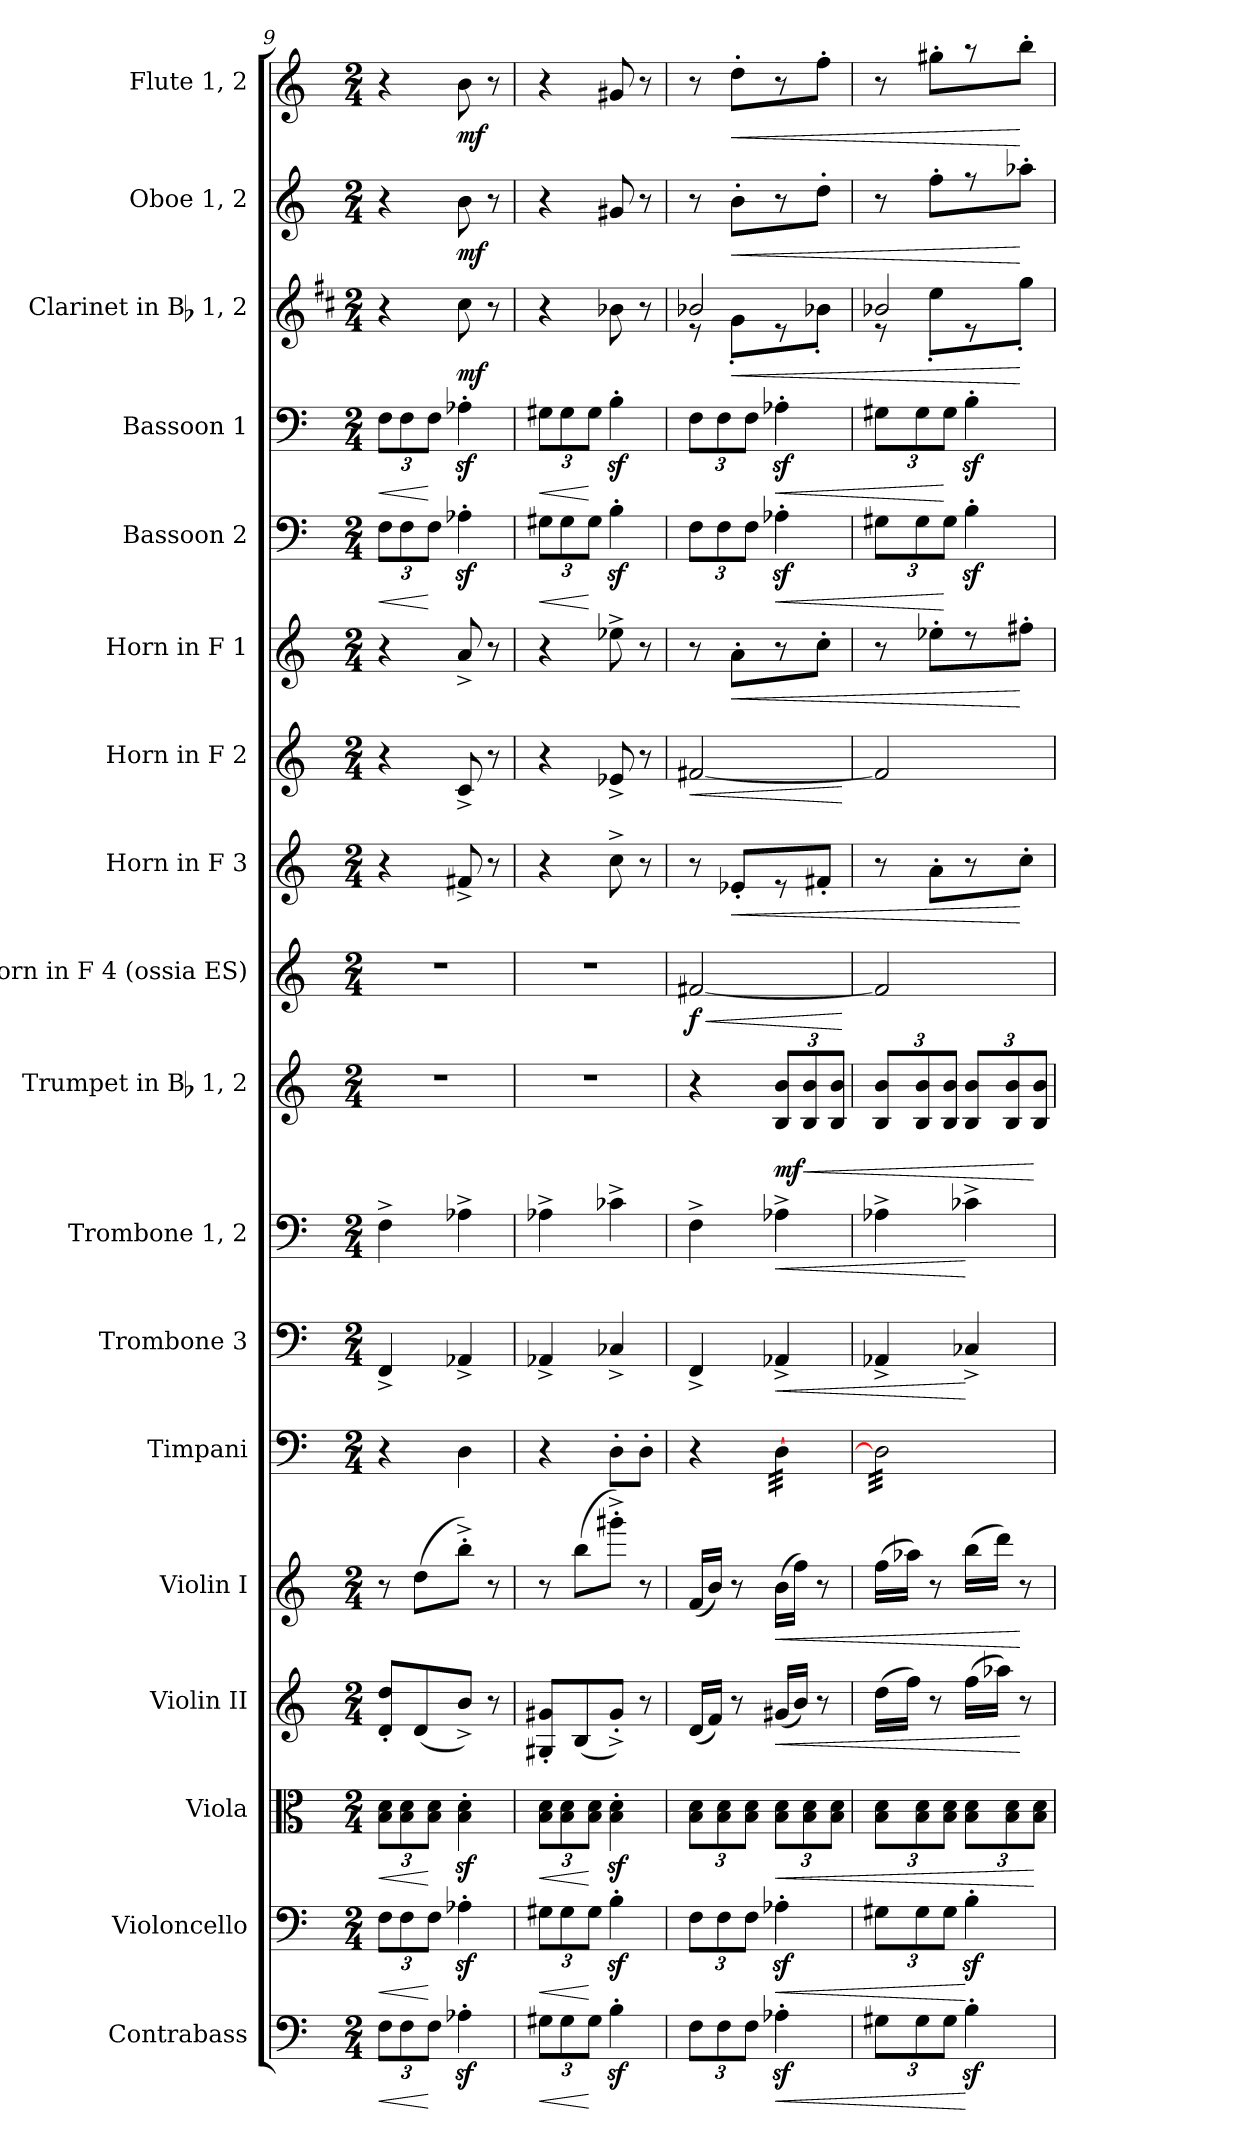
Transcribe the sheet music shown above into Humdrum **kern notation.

**kern	**dynam	**kern	**dynam	**kern	**dynam	**kern	**dynam	**kern	**dynam	**kern	**kern	**dynam	**kern	**dynam	**kern	**dynam	**kern	**dynam	**kern	**dynam	**kern	**dynam	**kern	**dynam	**kern	**dynam	**kern	**dynam	**kern	**dynam	**kern	**dynam	**kern	**dynam
*part18	*part18	*part17	*part17	*part16	*part16	*part15	*part15	*part14	*part14	*part13	*part12	*part12	*part11	*part11	*part10	*part10	*part9	*part9	*part8	*part8	*part7	*part7	*part6	*part6	*part5	*part5	*part4	*part4	*part3	*part3	*part2	*part2	*part1	*part1
*staff18	*staff18	*staff17	*staff17	*staff16	*staff16	*staff15	*staff15	*staff14	*staff14	*staff13	*staff12	*staff12	*staff11	*staff11	*staff10	*staff10	*staff9	*staff9	*staff8	*staff8	*staff7	*staff7	*staff6	*staff6	*staff5	*staff5	*staff4	*staff4	*staff3	*staff3	*staff2	*staff2	*staff1	*staff1
*I"Contrabass	*	*I"Violoncello	*	*I"Viola	*	*I"Violin II	*	*I"Violin I	*	*I"Timpani	*I"Trombone 3	*	*I"Trombone 1, 2	*	*I"Trumpet in Bb 1, 2	*	*I"Horn in F 4 (ossia ES)	*	*I"Horn in F 3	*	*I"Horn in F 2	*	*I"Horn in F 1	*	*I"Bassoon 2	*	*I"Bassoon 1	*	*I"Clarinet in Bb 1, 2	*	*I"Oboe 1, 2	*	*I"Flute 1, 2	*
*I'Cb.	*	*I'Vc.	*	*I'Vla.	*	*I'Vln. II	*	*I'Vln. I	*	*I'Timp.	*I'Tbn.	*	*I'Tbn.	*	*I'Tpt.	*	*I'Hn.	*	*I'Hn.	*	*I'Hn.	*	*I'Hn.	*	*I'Bsn.	*	*I'Bsn.	*	*I'Cl.	*	*I'Ob.	*	*I'Fl.	*
*clefF4	*	*clefF4	*	*clefC3	*	*clefG2	*	*clefG2	*	*clefF4	*clefF4	*	*clefF4	*	*clefG2	*	*clefG2	*	*clefG2	*	*clefG2	*	*clefG2	*	*clefF4	*	*clefF4	*	*clefG2	*	*clefG2	*	*clefG2	*
*ITrd7c12	*	*	*	*	*	*	*	*	*	*	*	*	*	*	*ITrd1c2	*	*ITrd4c7	*	*ITrd4c7	*	*ITrd4c7	*	*ITrd4c7	*	*	*	*	*	*ITrd1c2	*	*	*	*	*
*k[]	*	*k[]	*	*k[]	*	*k[]	*	*k[]	*	*k[]	*k[]	*	*k[]	*	*k[b-e-]	*	*k[b-]	*	*k[b-]	*	*k[b-]	*	*k[b-]	*	*k[]	*	*k[]	*	*k[]	*	*k[]	*	*k[]	*
*C:	*	*C:	*	*C:	*	*C:	*	*C:	*	*C:	*C:	*	*C:	*	*B-:	*	*F:	*	*F:	*	*F:	*	*F:	*	*C:	*	*C:	*	*C:	*	*C:	*	*C:	*
*M2/4	*	*M2/4	*	*M2/4	*	*M2/4	*	*M2/4	*	*M2/4	*M2/4	*	*M2/4	*	*M2/4	*	*M2/4	*	*M2/4	*	*M2/4	*	*M2/4	*	*M2/4	*	*M2/4	*	*M2/4	*	*M2/4	*	*M2/4	*
=9	=9	=9	=9	=9	=9	=9	=9	=9	=9	=9	=9	=9	=9	=9	=9	=9	=9	=9	=9	=9	=9	=9	=9	=9	=9	=9	=9	=9	=9	=9	=9	=9	=9	=9
!	!LO:HP:b	!	!LO:HP:b	!	!LO:HP:b	!	!	!	!	!	!	!	!	!	!	!	!	!	!	!	!	!	!	!	!	!LO:HP:b	!	!LO:HP:b	!	!	!	!	!	!
12FFL	<	12FL	<	12B 12dL	<	8d' 8dd'L	.	8r	.	4r	4FF^	.	4F^	.	2r	.	2r	.	4r	.	4r	.	4r	.	12FL	<	12FL	<	4r	.	4r	.	4r	.
12FF	.	12F	.	12B 12d	.	.	.	.	.	.	.	.	.	.	.	.	.	.	.	.	.	.	.	.	12F	.	12F	.	.	.	.	.	.	.
.	.	.	.	.	.	(8d	.	(8ddL	.	.	.	.	.	.	.	.	.	.	.	.	.	.	.	.	.	.	.	.	.	.	.	.	.	.
12FFJ	[	12FJ	[	12B 12dJ	[	.	.	.	.	.	.	.	.	.	.	.	.	.	.	.	.	.	.	.	12FJ	[	12FJ	[	.	.	.	.	.	.
4AA-Xz'	.	4A-Xz'	.	4Bz' 4dz'	.	8b^J)	.	8bb'^J)	.	4D	4AA-X^	.	4A-X^	.	.	.	.	.	8Bn^L	.	8F^L	.	8d^L	.	4A-Xz'	.	4A-Xz'	.	8bL	mf	8bL	mf	8bL	mf
.	.	.	.	.	.	8r	.	8r	.	.	.	.	.	.	.	.	.	.	8r	.	8r	.	8r	.	.	.	.	.	8r	.	8r	.	8r	.
=10	=10	=10	=10	=10	=10	=10	=10	=10	=10	=10	=10	=10	=10	=10	=10	=10	=10	=10	=10	=10	=10	=10	=10	=10	=10	=10	=10	=10	=10	=10	=10	=10	=10	=10
!	!LO:HP:b	!	!LO:HP:b	!	!LO:HP:b	!	!	!	!	!	!	!	!	!	!	!	!	!	!	!	!	!	!	!	!	!LO:HP:b	!	!LO:HP:b	!	!	!	!	!	!
12GG#XL	<	12G#XL	<	12B 12dL	<	8G#X' 8g#X'L	.	8r	.	4r	4AA-X^	.	4A-X^	.	2r	.	2r	.	4r	.	4r	.	4r	.	12G#XL	<	12G#XL	<	4r	.	4r	.	4r	.
12GG#	.	12G#	.	12B 12d	.	.	.	.	.	.	.	.	.	.	.	.	.	.	.	.	.	.	.	.	12G#	.	12G#	.	.	.	.	.	.	.
.	.	.	.	.	.	(8B	.	(8bbL	.	.	.	.	.	.	.	.	.	.	.	.	.	.	.	.	.	.	.	.	.	.	.	.	.	.
12GG#J	[	12G#J	[	12B 12dJ	[	.	.	.	.	.	.	.	.	.	.	.	.	.	.	.	.	.	.	.	12G#J	[	12G#J	[	.	.	.	.	.	.
4BBz'	.	4Bz'	.	4Bz' 4dz'	.	8g#'^J)	.	8ggg#X'^J)	.	8D'L	4C-X^	.	4c-X^	.	.	.	.	.	8f^L	.	8A-X^L	.	8a-X^L	.	4Bz'	.	4Bz'	.	8a-XL	.	8g#XL	.	8g#XL	.
.	.	.	.	.	.	8r	.	8r	.	8D'J	.	.	.	.	.	.	.	.	8r	.	8r	.	8r	.	.	.	.	.	8r	.	8r	.	8r	.
=11	=11	=11	=11	=11	=11	=11	=11	=11	=11	=11	=11	=11	=11	=11	=11	=11	=11	=11	=11	=11	=11	=11	=11	=11	=11	=11	=11	=11	=11	=11	=11	=11	=11	=11
!	!	!	!	!	!	!	!	!	!	!	!	!	!	!	!	!	!	!LO:HP:b	!	!	!	!LO:HP:b	!	!	!	!	!	!	!	!	!	!	!	!
*	*	*	*	*	*	*	*	*	*	*	*	*	*	*	*	*	*	*	*	*	*	*	*	*	*	*	*	*	*^	*	*	*	*	*
12FFL	.	12FL	.	12B 12dL	.	(16dLL	.	(16fLL	.	4r	4FF^	.	4F^	.	4r	.	[2Bn	< f	8r	.	[2Bn	<	8r	.	12FL	.	12FL	.	2a-X	8r	.	8r	.	8r	.
.	.	.	.	.	.	16fJJ)	.	16bJJ)	.	.	.	.	.	.	.	.	.	.	.	.	.	.	.	.	.	.	.	.	.	.	.	.	.	.	.
12FF	.	12F	.	12B 12d	.	.	.	.	.	.	.	.	.	.	.	.	.	.	.	.	.	.	.	.	12F	.	12F	.	.	.	.	.	.	.	.
!	!	!	!	!	!	!	!	!	!	!	!	!	!	!	!	!	!	!	!	!LO:HP:b	!	!	!	!LO:HP:b	!	!	!	!	!	!	!LO:HP:b	!	!LO:HP:b	!	!LO:HP:b
.	.	.	.	.	.	8r	.	8r	.	.	.	.	.	.	.	.	.	.	8A-X'L	<	.	.	8d'L	<	.	.	.	.	.	8f'L	<	8b'L	<	8dd'L	<
12FFJ	.	12FJ	.	12B 12dJ	.	.	.	.	.	.	.	.	.	.	.	.	.	.	.	.	.	.	.	.	12FJ	.	12FJ	.	.	.	.	.	.	.	.
!	!LO:HP:b	!	!LO:HP:b	!	!LO:HP:b	!	!LO:HP:b	!	!LO:HP:b	!	!	!LO:HP:b	!	!LO:HP:b	!	!	!	!	!	!	!	!	!	!	!	!LO:HP:b	!	!LO:HP:b	!	!	!	!	!	!	!
*	*	*	*	*	*	*	*	*	*	*tremolo	*	*	*	*	*	*	*	*	*	*	*	*	*	*	*	*	*	*	*	*	*	*	*	*	*
4AA-Xz'	<	4A-Xz'	<	12B 12dL	<	(16g#XLL	<	(16bLL	<	[32DLLL	4AA-X^	<	4A-X^	<	12A 12aL	mf	.	.	8r	.	.	.	8r	.	4A-Xz'	<	4A-Xz'	<	.	8r	.	8r	.	8r	.
.	.	.	.	.	.	.	.	.	.	32D	.	.	.	.	.	.	.	.	.	.	.	.	.	.	.	.	.	.	.	.	.	.	.	.	.
.	.	.	.	.	.	16bJJ)	.	16ffJJ)	.	32D	.	.	.	.	.	.	.	.	.	.	.	.	.	.	.	.	.	.	.	.	.	.	.	.	.
!	!	!	!	!	!	!	!	!	!	!	!	!	!	!	!	!LO:HP:b	!	!	!	!	!	!	!	!	!	!	!	!	!	!	!	!	!	!	!
.	.	.	.	12B 12d	.	.	.	.	.	.	.	.	.	.	12A 12a	<	.	.	.	.	.	.	.	.	.	.	.	.	.	.	.	.	.	.	.
.	.	.	.	.	.	.	.	.	.	32D	.	.	.	.	.	.	.	.	.	.	.	.	.	.	.	.	.	.	.	.	.	.	.	.	.
.	.	.	.	.	.	8r	.	8r	.	32D	.	.	.	.	.	.	.	.	8Bn'J	.	.	.	8f'J	.	.	.	.	.	.	8a-X'J	.	8dd'J	.	8ff'J	.
.	.	.	.	.	.	.	.	.	.	32D	.	.	.	.	.	.	.	.	.	.	.	.	.	.	.	.	.	.	.	.	.	.	.	.	.
.	.	.	.	12B 12dJ	.	.	.	.	.	.	.	.	.	.	12A 12aJ	.	.	.	.	.	.	.	.	.	.	.	.	.	.	.	.	.	.	.	.
.	.	.	.	.	.	.	.	.	.	32D	.	.	.	.	.	.	.	.	.	.	.	.	.	.	.	.	.	.	.	.	.	.	.	.	.
.	.	.	.	.	.	.	.	.	.	32DJJJ	.	.	.	.	.	.	.	.	.	.	.	.	.	.	.	.	.	.	.	.	.	.	.	.	.
*	*	*	*	*	*	*	*	*	*	*	*	*	*	*	*	*	*	*	*	*	*	*	*	*	*	*	*	*	*v	*v	*	*	*	*	*
.	.	.	.	.	.	.	.	.	.	.	.	.	.	.	.	.	.	[	.	.	.	[	.	.	.	.	.	.	.	.	.	.	.	.
=12	=12	=12	=12	=12	=12	=12	=12	=12	=12	=12	=12	=12	=12	=12	=12	=12	=12	=12	=12	=12	=12	=12	=12	=12	=12	=12	=12	=12	=12	=12	=12	=12	=12	=12
*	*	*	*	*	*	*	*	*	*	*	*	*	*	*	*	*	*	*	*	*	*	*	*	*	*	*	*	*	*^	*	*	*	*	*
12GG#XL	.	12G#XL	.	12B 12dL	.	(16ddLL	.	(16ffLL	.	32D]LLL	4AA-X^	.	4A-X^	.	12A 12aL	.	2B]	.	8r	.	2B]	.	8r	.	12G#XL	.	12G#XL	.	2a-X	8r	.	8r	.	8r	.
.	.	.	.	.	.	.	.	.	.	32D	.	.	.	.	.	.	.	.	.	.	.	.	.	.	.	.	.	.	.	.	.	.	.	.	.
.	.	.	.	.	.	16ffJJ)	.	16aa-XJJ)	.	32D	.	.	.	.	.	.	.	.	.	.	.	.	.	.	.	.	.	.	.	.	.	.	.	.	.
12GG#	.	12G#	.	12B 12d	.	.	.	.	.	.	.	.	.	.	12A 12a	.	.	.	.	.	.	.	.	.	12G#	.	12G#	.	.	.	.	.	.	.	.
.	.	.	.	.	.	.	.	.	.	32D	.	.	.	.	.	.	.	.	.	.	.	.	.	.	.	.	.	.	.	.	.	.	.	.	.
.	.	.	.	.	.	8r	.	8r	.	32D	.	.	.	.	.	.	.	.	8d'L	.	.	.	8a-X'L	.	.	.	.	.	.	8dd'L	.	8ff'L	.	8gg#X'L	.
.	.	.	.	.	.	.	.	.	.	32D	.	.	.	.	.	.	.	.	.	.	.	.	.	.	.	.	.	.	.	.	.	.	.	.	.
12GG#J	.	12G#J	.	12B 12dJ	.	.	.	.	.	.	.	.	.	.	12A 12aJ	.	.	.	.	.	.	.	.	.	12G#J	[	12G#J	[	.	.	.	.	.	.	.
.	.	.	.	.	.	.	.	.	.	32D	.	.	.	.	.	.	.	.	.	.	.	.	.	.	.	.	.	.	.	.	.	.	.	.	.
.	.	.	.	.	.	.	.	.	.	32D	.	.	.	.	.	.	.	.	.	.	.	.	.	.	.	.	.	.	.	.	.	.	.	.	.
4BBz'	[	4Bz'	[	12B 12dL	.	(16ffLL	.	(16bbLL	.	32D	4C-X^	[	4c-X^	[	12A 12aL	.	.	.	8r	.	.	.	8r	.	4Bz'	.	4Bz'	.	.	8r	.	8r	.	8r	.
.	.	.	.	.	.	.	.	.	.	32D	.	.	.	.	.	.	.	.	.	.	.	.	.	.	.	.	.	.	.	.	.	.	.	.	.
.	.	.	.	.	.	16aa-XJJ)	.	16dddJJ)	.	32D	.	.	.	.	.	.	.	.	.	.	.	.	.	.	.	.	.	.	.	.	.	.	.	.	.
.	.	.	.	12B 12d	.	.	.	.	.	.	.	.	.	.	12A 12a	.	.	.	.	.	.	.	.	.	.	.	.	.	.	.	.	.	.	.	.
.	.	.	.	.	.	.	.	.	.	32D	.	.	.	.	.	.	.	.	.	.	.	.	.	.	.	.	.	.	.	.	.	.	.	.	.
.	.	.	.	.	.	8r	[	8r	[	32D	.	.	.	.	.	.	.	.	8f'J	[	.	.	8bn'J	[	.	.	.	.	.	8ff'J	[	8aa-X'J	[	8bb'J	[
.	.	.	.	.	.	.	.	.	.	32D	.	.	.	.	.	.	.	.	.	.	.	.	.	.	.	.	.	.	.	.	.	.	.	.	.
.	.	.	.	12B 12dJ	[	.	.	.	.	.	.	.	.	.	12A 12aJ	[	.	.	.	.	.	.	.	.	.	.	.	.	.	.	.	.	.	.	.
.	.	.	.	.	.	.	.	.	.	32D	.	.	.	.	.	.	.	.	.	.	.	.	.	.	.	.	.	.	.	.	.	.	.	.	.
.	.	.	.	.	.	.	.	.	.	32DJJJ	.	.	.	.	.	.	.	.	.	.	.	.	.	.	.	.	.	.	.	.	.	.	.	.	.
*	*	*	*	*	*	*	*	*	*	*Xtremolo	*	*	*	*	*	*	*	*	*	*	*	*	*	*	*	*	*	*	*	*	*	*	*	*	*
*	*	*	*	*	*	*	*	*	*	*	*	*	*	*	*	*	*	*	*	*	*	*	*	*	*	*	*	*	*v	*v	*	*	*	*	*
=	=	=	=	=	=	=	=	=	=	=	=	=	=	=	=	=	=	=	=	=	=	=	=	=	=	=	=	=	=	=	=	=	=	=
*-	*-	*-	*-	*-	*-	*-	*-	*-	*-	*-	*-	*-	*-	*-	*-	*-	*-	*-	*-	*-	*-	*-	*-	*-	*-	*-	*-	*-	*-	*-	*-	*-	*-	*-
